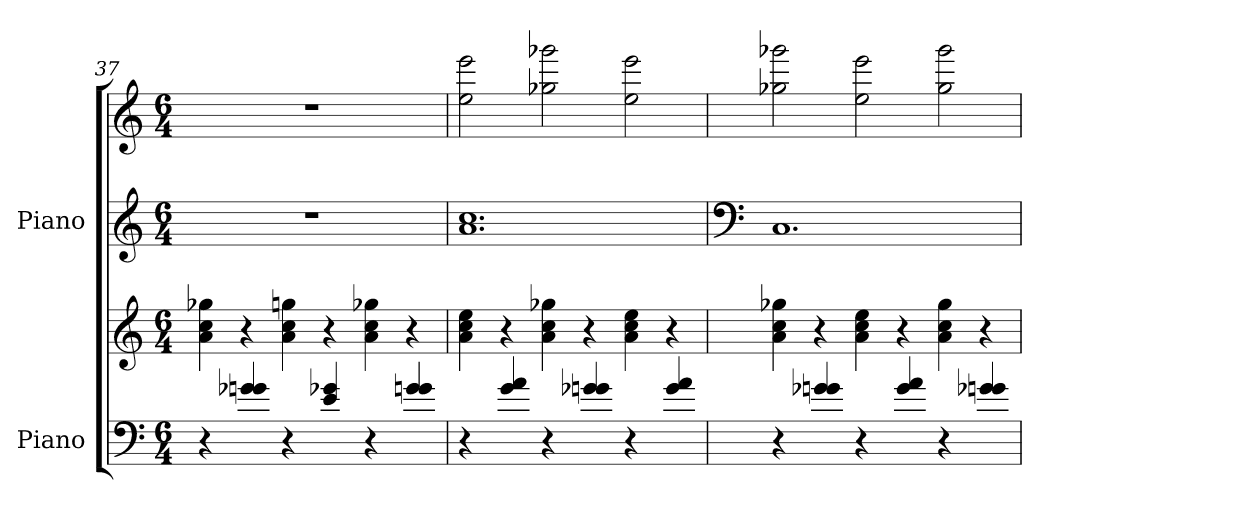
**kern	**kern	**kern	**kern
*part2	*part2	*part1	*part1
*staff4	*staff3	*staff2	*staff1
*I"Piano	*	*I"Piano	*
*I'Pno.	*	*I'Pno.	*
*clefF4	*clefG2	*clefG2	*clefG2
*k[]	*k[]	*k[]	*k[]
*M6/4	*M6/4	*M6/4	*M6/4
=37	=37	=37	=37
4r	4a\ 4cc\ 4gg-X\	1.r	1.r
4g-X/ 4gn/	4r	.	.
4r	4a\ 4cc\ 4ggn\	.	.
4e/ 4g-X/	4r	.	.
4r	4a\ 4cc\ 4gg-X\	.	.
4g-/ 4gn/	4r	.	.
!!LO:LB:g=z
=38	=38	=38	=38
4r	4a\ 4cc\ 4ee\	1.a 1.cc	2ee\ 2eee\
4g/ 4a/	4r	.	.
4r	4a\ 4cc\ 4gg-X\	.	2gg-X\ 2ggg-X\
4g-X/ 4gn/	4r	.	.
4r	4a\ 4cc\ 4ee\	.	2ee\ 2eee\
4g/ 4a/	4r	.	.
=39	=39	=39	=39
*	*	*clefF4	*
4r	4a\ 4cc\ 4gg-X\	1.C	2gg-X\ 2ggg-X\
4g-X/ 4gn/	4r	.	.
4r	4a\ 4cc\ 4ee\	.	2ee\ 2eee\
4g/ 4a/	4r	.	.
4r	4a\ 4cc\ 4gg-\	.	2gg-\ 2ggg-\
4g-X/ 4gn/	4r	.	.
=	=	=	=
*-	*-	*-	*-
